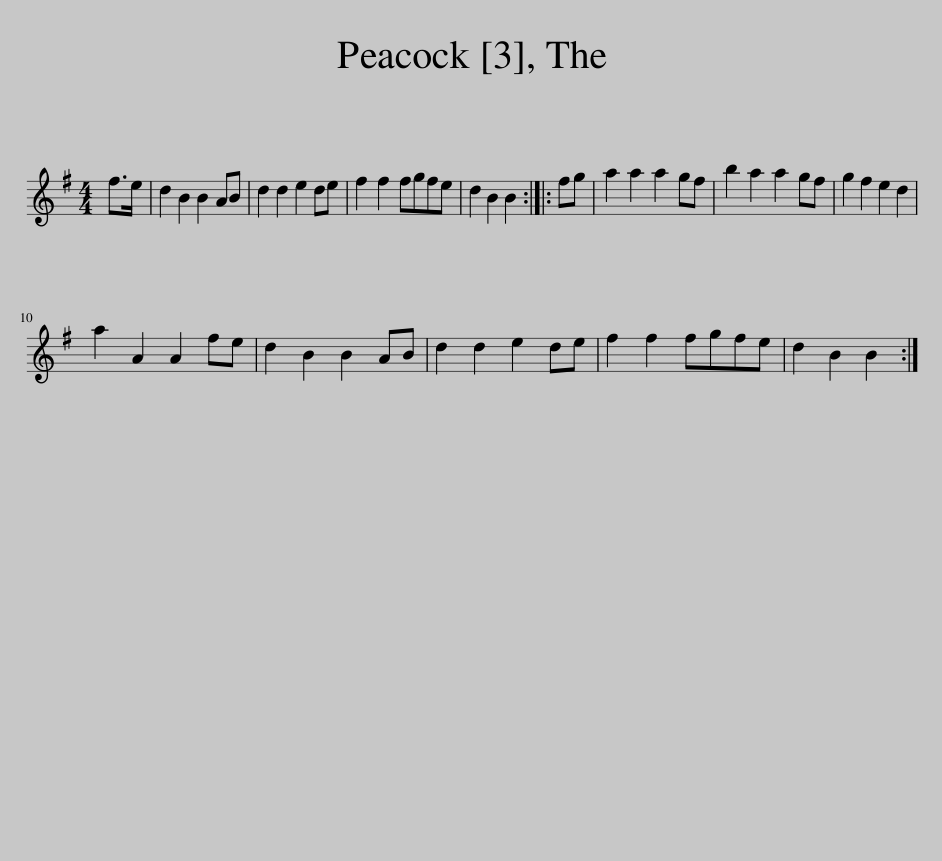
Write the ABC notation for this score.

X:1
L:1/8
M:4/4
I:linebreak $
K:G
V:1 treble
V:1
 f>e | d2 B2 B2 AB | d2 d2 e2 de | f2 f2 fgfe | d2 B2 B2 :: %5
 fg | a2 a2 a2 gf | b2 a2 a2 gf | g2 f2 e2 d2 |$ a2 A2 A2 fe | %10
 d2 B2 B2 AB | d2 d2 e2 de | f2 f2 fgfe | d2 B2 B2 :| %14
